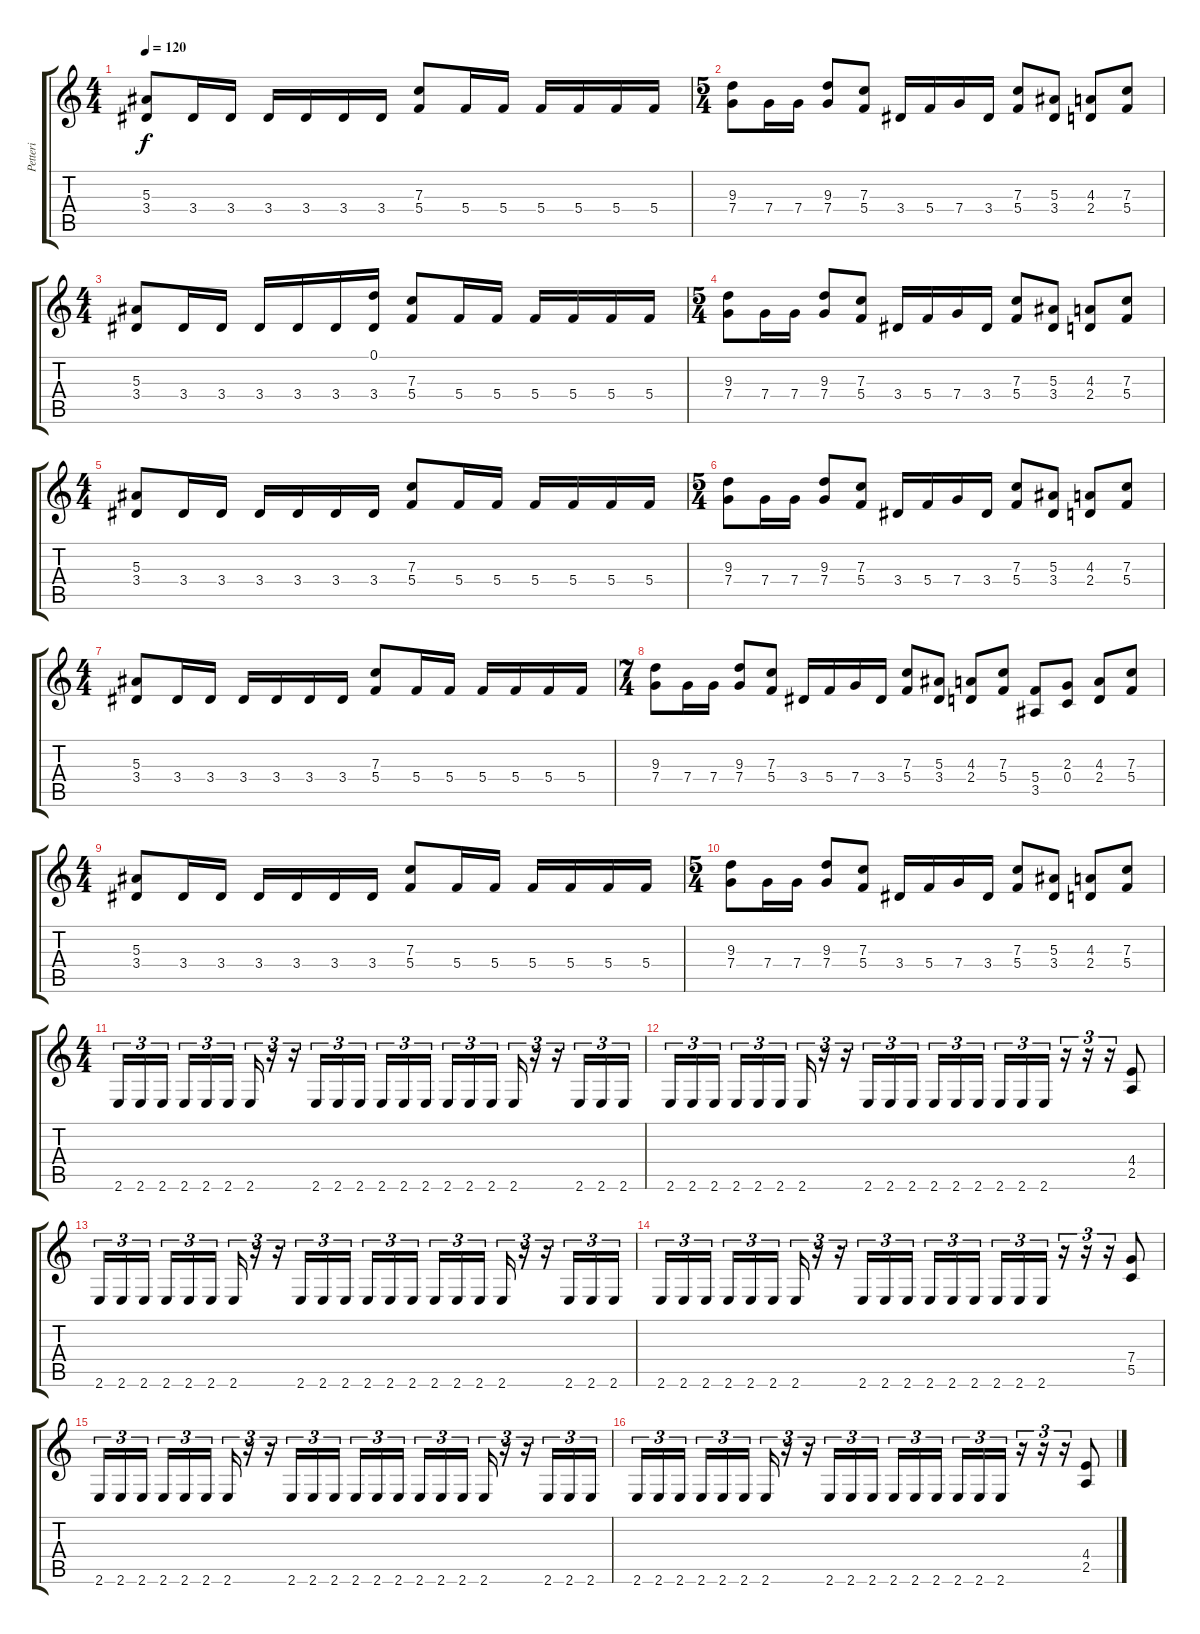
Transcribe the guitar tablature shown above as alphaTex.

\track ("Petteri" "Petteri") {instrument distortionguitar}
\staff {score tabs}
\tuning (D4 A3 F3 C3 G2 D2) {hide}
\ts (4 4)
\tempo 120
\clef g2
\ks c
(5.3 3.4).8{dy f} 3.4.16 3.4.16 3.4.16 3.4.16 3.4.16 3.4.16 (7.3 5.4).8 5.4.16 5.4.16 5.4.16 5.4.16 5.4.16 5.4.16 |
\ts (5 4)
(9.3 7.4).8 7.4.16 7.4.16 (9.3 7.4).8 (7.3 5.4).8 3.4.16 5.4.16 7.4.16 3.4.16 (7.3 5.4).8 (5.3 3.4).8 (4.3 2.4).8 (7.3 5.4).8 |
\ts (4 4)
(5.3 3.4).8 3.4.16 3.4.16 3.4.16 3.4.16 3.4.16 (0.1 3.4).16 (7.3 5.4).8 5.4.16 5.4.16 5.4.16 5.4.16 5.4.16 5.4.16 |
\ts (5 4)
(9.3 7.4).8 7.4.16 7.4.16 (9.3 7.4).8 (7.3 5.4).8 3.4.16 5.4.16 7.4.16 3.4.16 (7.3 5.4).8 (5.3 3.4).8 (4.3 2.4).8 (7.3 5.4).8 |
\ts (4 4)
(5.3 3.4).8 3.4.16 3.4.16 3.4.16 3.4.16 3.4.16 3.4.16 (7.3 5.4).8 5.4.16 5.4.16 5.4.16 5.4.16 5.4.16 5.4.16 |
\ts (5 4)
(9.3 7.4).8 7.4.16 7.4.16 (9.3 7.4).8 (7.3 5.4).8 3.4.16 5.4.16 7.4.16 3.4.16 (7.3 5.4).8 (5.3 3.4).8 (4.3 2.4).8 (7.3 5.4).8 |
\ts (4 4)
(5.3 3.4).8 3.4.16 3.4.16 3.4.16 3.4.16 3.4.16 3.4.16 (7.3 5.4).8 5.4.16 5.4.16 5.4.16 5.4.16 5.4.16 5.4.16 |
\ts (7 4)
(9.3 7.4).8 7.4.16 7.4.16 (9.3 7.4).8 (7.3 5.4).8 3.4.16 5.4.16 7.4.16 3.4.16 (7.3 5.4).8 (5.3 3.4).8 (4.3 2.4).8 (7.3 5.4).8 (5.4 3.5).8 (2.3 0.4).8 (4.3 2.4).8 (7.3 5.4).8 |
\ts (4 4)
(5.3 3.4).8 3.4.16 3.4.16 3.4.16 3.4.16 3.4.16 3.4.16 (7.3 5.4).8 5.4.16 5.4.16 5.4.16 5.4.16 5.4.16 5.4.16 |
\ts (5 4)
(9.3 7.4).8 7.4.16 7.4.16 (9.3 7.4).8 (7.3 5.4).8 3.4.16 5.4.16 7.4.16 3.4.16 (7.3 5.4).8 (5.3 3.4).8 (4.3 2.4).8 (7.3 5.4).8 |
\ts (4 4)
2.6.16{tu (3 2)} 2.6.16{tu (3 2)} 2.6.16{tu (3 2) beam splitsecondary} 2.6.16{tu (3 2)} 2.6.16{tu (3 2)} 2.6.16{tu (3 2)} 2.6.16{tu (3 2)} r.16{tu (3 2)} r.16{tu (3 2)} 2.6.16{tu (3 2)} 2.6.16{tu (3 2)} 2.6.16{tu (3 2)} 2.6.16{tu (3 2)} 2.6.16{tu (3 2)} 2.6.16{tu (3 2) beam splitsecondary} 2.6.16{tu (3 2)} 2.6.16{tu (3 2)} 2.6.16{tu (3 2)} 2.6.16{tu (3 2)} r.16{tu (3 2)} r.16{tu (3 2)} 2.6.16{tu (3 2)} 2.6.16{tu (3 2)} 2.6.16{tu (3 2)} |
2.6.16{tu (3 2)} 2.6.16{tu (3 2)} 2.6.16{tu (3 2) beam splitsecondary} 2.6.16{tu (3 2)} 2.6.16{tu (3 2)} 2.6.16{tu (3 2)} 2.6.16{tu (3 2)} r.16{tu (3 2)} r.16{tu (3 2)} 2.6.16{tu (3 2)} 2.6.16{tu (3 2)} 2.6.16{tu (3 2)} 2.6.16{tu (3 2)} 2.6.16{tu (3 2)} 2.6.16{tu (3 2) beam splitsecondary} 2.6.16{tu (3 2)} 2.6.16{tu (3 2)} 2.6.16{tu (3 2)} r.16{tu (3 2)} r.16{tu (3 2)} r.16{tu (3 2)} (4.4 2.5).8 |
2.6.16{tu (3 2)} 2.6.16{tu (3 2)} 2.6.16{tu (3 2) beam splitsecondary} 2.6.16{tu (3 2)} 2.6.16{tu (3 2)} 2.6.16{tu (3 2)} 2.6.16{tu (3 2)} r.16{tu (3 2)} r.16{tu (3 2)} 2.6.16{tu (3 2)} 2.6.16{tu (3 2)} 2.6.16{tu (3 2)} 2.6.16{tu (3 2)} 2.6.16{tu (3 2)} 2.6.16{tu (3 2) beam splitsecondary} 2.6.16{tu (3 2)} 2.6.16{tu (3 2)} 2.6.16{tu (3 2)} 2.6.16{tu (3 2)} r.16{tu (3 2)} r.16{tu (3 2)} 2.6.16{tu (3 2)} 2.6.16{tu (3 2)} 2.6.16{tu (3 2)} |
2.6.16{tu (3 2)} 2.6.16{tu (3 2)} 2.6.16{tu (3 2) beam splitsecondary} 2.6.16{tu (3 2)} 2.6.16{tu (3 2)} 2.6.16{tu (3 2)} 2.6.16{tu (3 2)} r.16{tu (3 2)} r.16{tu (3 2)} 2.6.16{tu (3 2)} 2.6.16{tu (3 2)} 2.6.16{tu (3 2)} 2.6.16{tu (3 2)} 2.6.16{tu (3 2)} 2.6.16{tu (3 2) beam splitsecondary} 2.6.16{tu (3 2)} 2.6.16{tu (3 2)} 2.6.16{tu (3 2)} r.16{tu (3 2)} r.16{tu (3 2)} r.16{tu (3 2)} (7.4 5.5).8 |
2.6.16{tu (3 2)} 2.6.16{tu (3 2)} 2.6.16{tu (3 2) beam splitsecondary} 2.6.16{tu (3 2)} 2.6.16{tu (3 2)} 2.6.16{tu (3 2)} 2.6.16{tu (3 2)} r.16{tu (3 2)} r.16{tu (3 2)} 2.6.16{tu (3 2)} 2.6.16{tu (3 2)} 2.6.16{tu (3 2)} 2.6.16{tu (3 2)} 2.6.16{tu (3 2)} 2.6.16{tu (3 2) beam splitsecondary} 2.6.16{tu (3 2)} 2.6.16{tu (3 2)} 2.6.16{tu (3 2)} 2.6.16{tu (3 2)} r.16{tu (3 2)} r.16{tu (3 2)} 2.6.16{tu (3 2)} 2.6.16{tu (3 2)} 2.6.16{tu (3 2)} |
2.6.16{tu (3 2)} 2.6.16{tu (3 2)} 2.6.16{tu (3 2) beam splitsecondary} 2.6.16{tu (3 2)} 2.6.16{tu (3 2)} 2.6.16{tu (3 2)} 2.6.16{tu (3 2)} r.16{tu (3 2)} r.16{tu (3 2)} 2.6.16{tu (3 2)} 2.6.16{tu (3 2)} 2.6.16{tu (3 2)} 2.6.16{tu (3 2)} 2.6.16{tu (3 2)} 2.6.16{tu (3 2) beam splitsecondary} 2.6.16{tu (3 2)} 2.6.16{tu (3 2)} 2.6.16{tu (3 2)} r.16{tu (3 2)} r.16{tu (3 2)} r.16{tu (3 2)} (4.4 2.5).8
